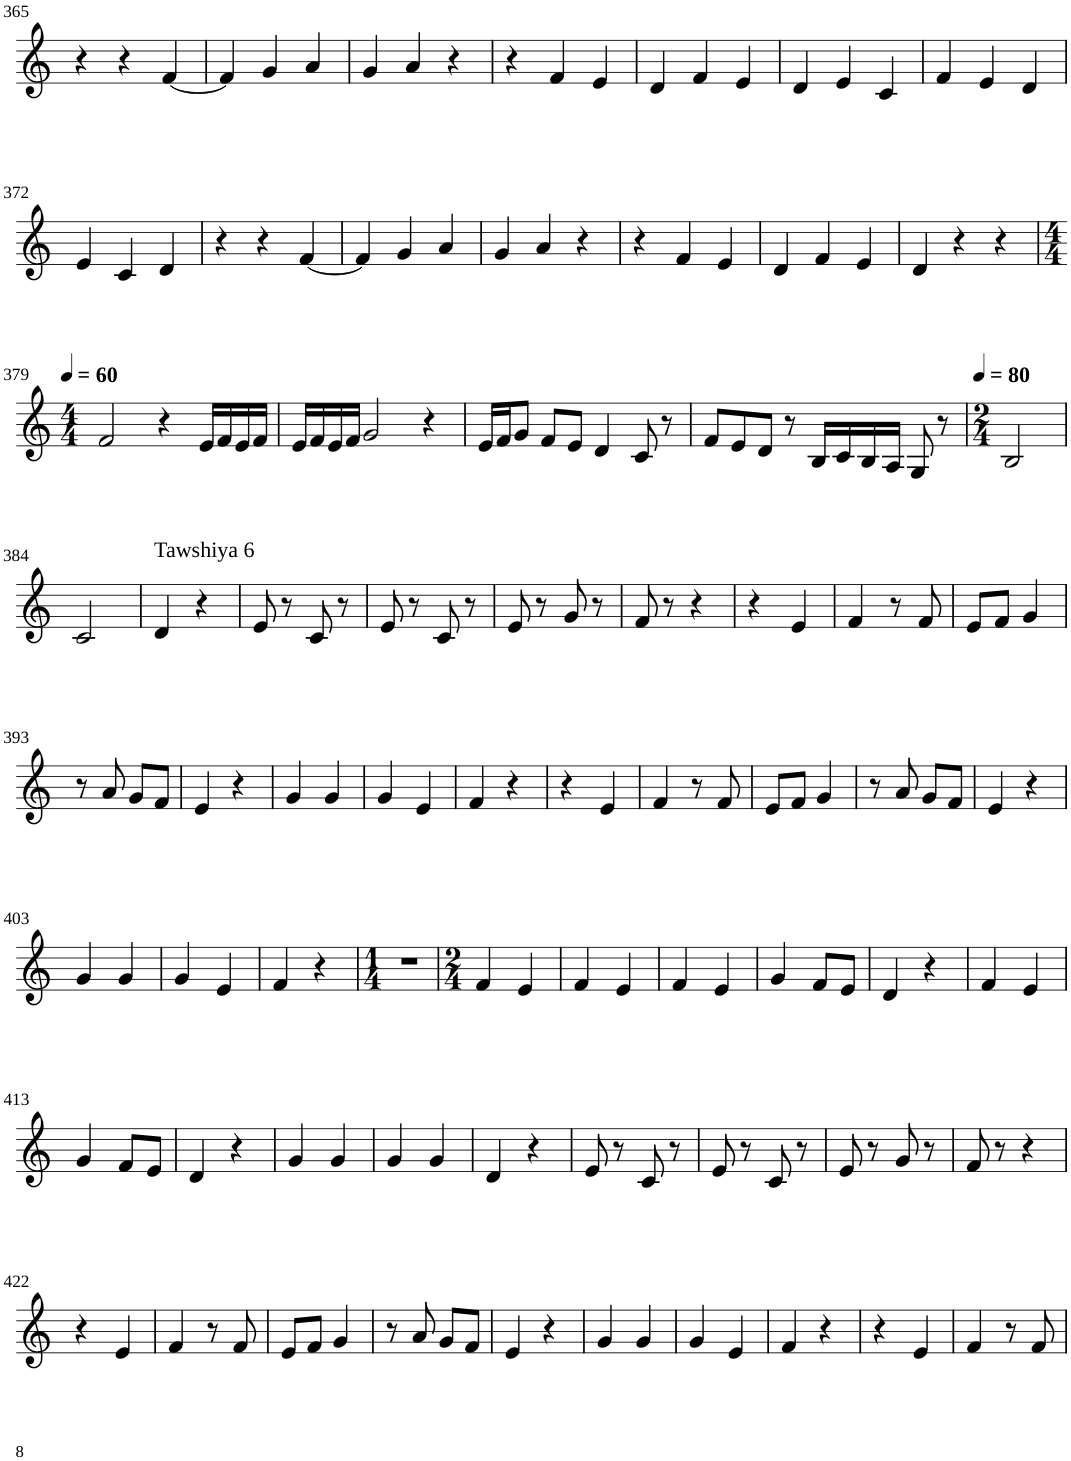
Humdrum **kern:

**kern
*part1
*staff1
*I"Violin
!!LO:PB:g=z
*clefG2
*k[]
*M3/4
=365
4r
4r
[4f/
=366
4f/]
4g/
4a/
=367
4g/
4a/
4r
=368
4r
4f/
4e/
=369
4d/
4f/
4e/
=370
4d/
4e/
4c/
=371
4f/
4e/
4d/
!!LO:LB:g=z
=372
4e/
4c/
4d/
=373
4r
4r
[4f/
=374
4f/]
4g/
4a/
=375
4g/
4a/
4r
=376
4r
4f/
4e/
=377
4d/
4f/
4e/
=378
4d/
4r
4r
!!LO:LB:g=z
=379
*M4/4
*MM60
2f/
4r
16e/LL
16f/
16e/
16f/JJ
=380
16e/LL
16f/
16e/
16f/JJ
2g/
4r
=381
16e/LL
16f/J
8g/J
8f/L
8e/J
4d/
8c/
8r
=382
8f/L
8e/
8d/J
8r
16B/LL
16c/
16B/
16A/JJ
8G/
8r
=383
*M2/4
*MM80
2B/
!!LO:LB:g=z
=384
2c/
=385
!LO:TX:a:t=Tawshiya 6
4d/
4r
=386
8e/
8r
8c/
8r
=387
8e/
8r
8c/
8r
=388
8e/
8r
8g/
8r
=389
8f/
8r
4r
=390
4r
4e/
=391
4f/
8r
8f/
=392
8e/L
8f/J
4g/
!!LO:LB:g=z
=393
8r
8a/
8g/L
8f/J
=394
4e/
4r
=395
4g/
4g/
=396
4g/
4e/
=397
4f/
4r
=398
4r
4e/
=399
4f/
8r
8f/
=400
8e/L
8f/J
4g/
=401
8r
8a/
8g/L
8f/J
=402
4e/
4r
!!LO:LB:g=z
=403
4g/
4g/
=404
4g/
4e/
=405
4f/
4r
=406
*M1/4
4r
=407
*M2/4
4f/
4e/
=408
4f/
4e/
=409
4f/
4e/
=410
4g/
8f/L
8e/J
=411
4d/
4r
=412
4f/
4e/
!!LO:LB:g=z
=413
4g/
8f/L
8e/J
=414
4d/
4r
=415
4g/
4g/
=416
4g/
4g/
=417
4d/
4r
=418
8e/
8r
8c/
8r
=419
8e/
8r
8c/
8r
=420
8e/
8r
8g/
8r
=421
8f/
8r
4r
!!LO:LB:g=z
=422
4r
4e/
=423
4f/
8r
8f/
=424
8e/L
8f/J
4g/
=425
8r
8a/
8g/L
8f/J
=426
4e/
4r
=427
4g/
4g/
=428
4g/
4e/
=429
4f/
4r
=430
4r
4e/
=431
4f/
8r
8f/
=
*-
